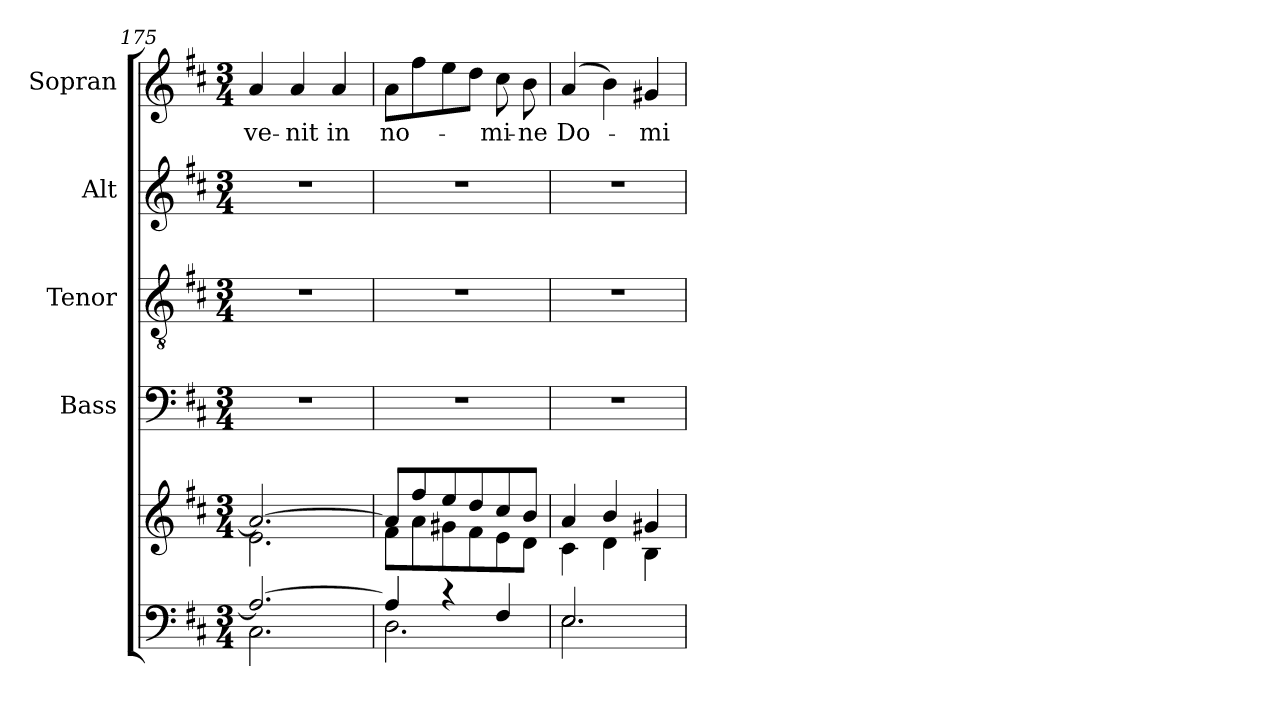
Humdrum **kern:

**kern	**kern	**kern	**kern	**kern	**kern	**text
*part5	*part5	*part4	*part3	*part2	*part1	*part1
*staff6	*staff5	*staff4	*staff3	*staff2	*staff1	*staff1
*	*	*I"Bass	*I"Tenor	*I"Alt	*I"Sopran	*
*	*	*I'B.	*I'T.	*I'A.	*I'S.	*
*clefF4	*clefG2	*clefF4	*clefGv2	*clefG2	*clefG2	*
*k[f#c#]	*k[f#c#]	*k[f#c#]	*k[f#c#]	*k[f#c#]	*k[f#c#]	*
*D:	*D:	*D:	*D:	*D:	*D:	*
*M3/4	*M3/4	*M3/4	*M3/4	*M3/4	*M3/4	*
=175	=175	=175	=175	=175	=175	=175
*^	*^	*	*	*	*	*
!	!	!	!	!	!	!	!	!LO:LY:b
2.A/_	2.C#\	2.a/_	2.e\	2.r	2.r	2.r	4a/	ve-
!	!	!	!	!	!	!	!	!LO:LY:b
.	.	.	.	.	.	.	4a/	-nit
!	!	!	!	!	!	!	!	!LO:LY:b
.	.	.	.	.	.	.	4a/	in
=176	=176	=176	=176	=176	=176	=176	=176	=176
!	!	!	!	!	!	!	!	!LO:LY:b
4A/]	2.D\	8a/L]	8f#\L	2.r	2.r	2.r	8a\L	no-
.	.	8ff#/	8a\	.	.	.	8ff#\	.
4rB	.	8ee/	8g#X\	.	.	.	8ee\	.
.	.	8dd/	8f#\	.	.	.	8dd\J	.
!	!	!	!	!	!	!	!	!LO:LY:b
4F#/	.	8cc#/	8e\	.	.	.	8cc#\	-mi-
!	!	!	!	!	!	!	!	!LO:LY:b
.	.	8b/J	8d\J	.	.	.	8b\	-ne
!!LO:LB:g=z
=177	=177	=177	=177	=177	=177	=177	=177	=177
!	!	!	!	!	!	!	!	!LO:LY:b
2.E/	2.E\	4a/	4c#\	2.r	2.r	2.r	(4a/	Do-
.	.	4b/	4d\	.	.	.	4b\)	.
!	!	!	!	!	!	!	!	!LO:LY:b
.	.	4g#X/	4B\	.	.	.	4g#X/	-mi-
*v	*v	*	*	*	*	*	*	*
*	*v	*v	*	*	*	*	*
=	=	=	=	=	=	=
*-	*-	*-	*-	*-	*-	*-
